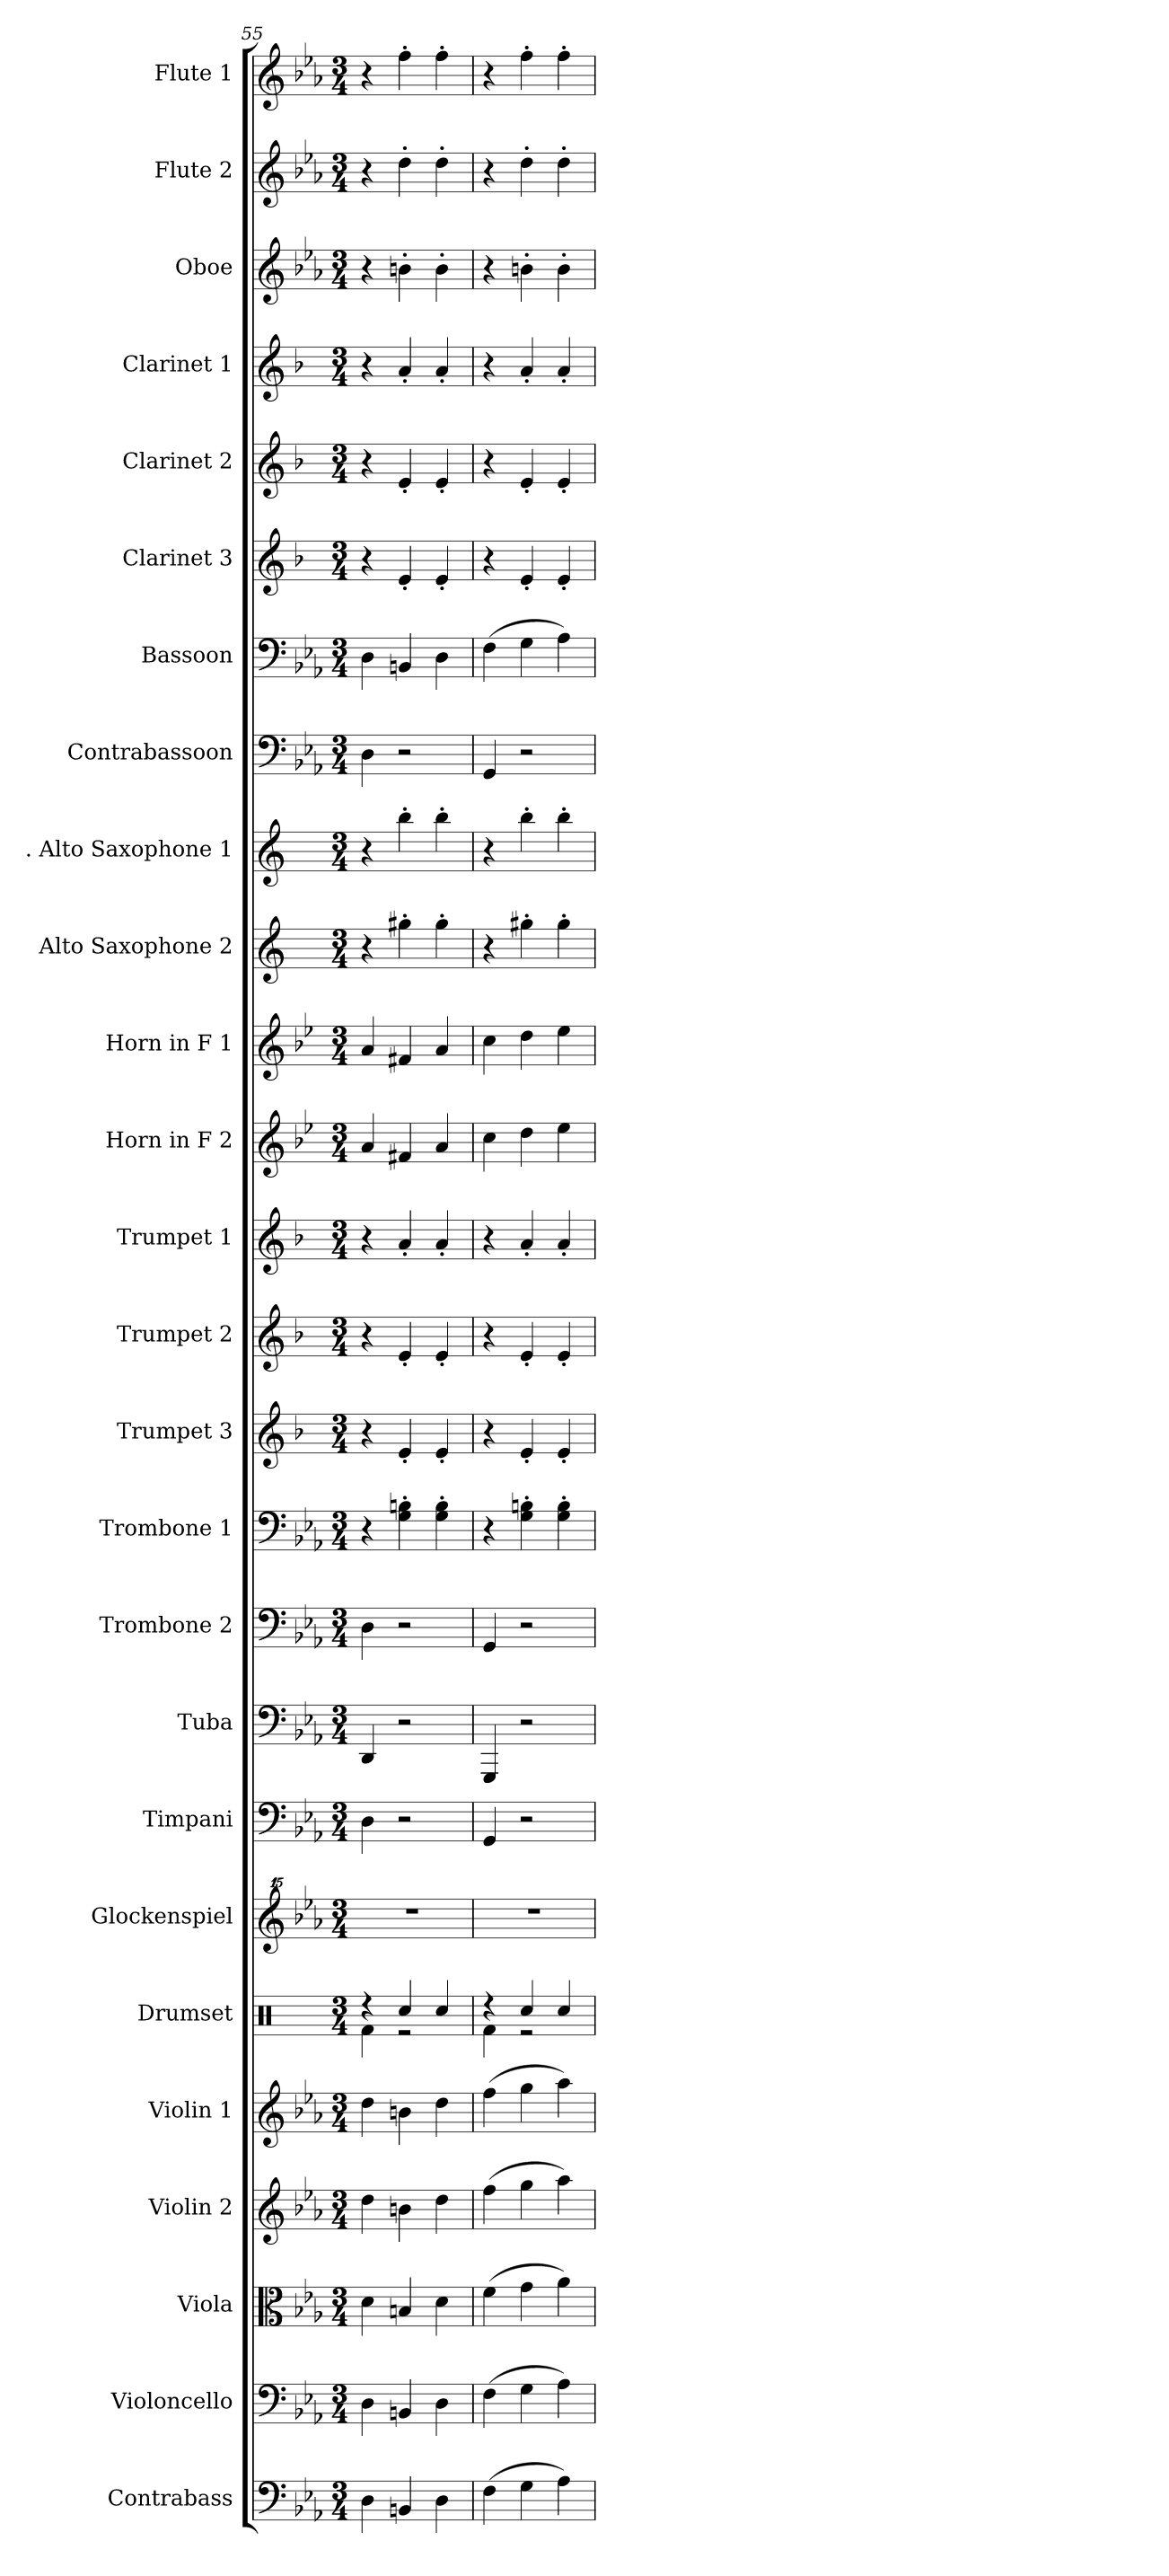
**kern	**kern	**kern	**kern	**kern	**kern	**kern	**kern	**kern	**kern	**kern	**kern	**kern	**kern	**kern	**kern	**kern	**kern	**kern	**kern	**kern	**kern	**kern	**kern	**kern	**kern
*part26	*part25	*part24	*part23	*part22	*part21	*part20	*part19	*part18	*part17	*part16	*part15	*part14	*part13	*part12	*part11	*part10	*part9	*part8	*part7	*part6	*part5	*part4	*part3	*part2	*part1
*staff26	*staff25	*staff24	*staff23	*staff22	*staff21	*staff20	*staff19	*staff18	*staff17	*staff16	*staff15	*staff14	*staff13	*staff12	*staff11	*staff10	*staff9	*staff8	*staff7	*staff6	*staff5	*staff4	*staff3	*staff2	*staff1
*I"Contrabass	*I"Violoncello	*I"Viola	*I"Violin 2	*I"Violin 1	*I"Drumset	*I"Glockenspiel	*I"Timpani	*I"Tuba	*I"Trombone 2	*I"Trombone 1	*I"Trumpet 3	*I"Trumpet 2	*I"Trumpet 1	*I"Horn in F 2	*I"Horn in F 1	*I"Alto Saxophone 2	*I". Alto Saxophone 1	*I"Contrabassoon	*I"Bassoon	*I"Clarinet 3	*I"Clarinet 2	*I"Clarinet 1	*I"Oboe	*I"Flute 2	*I"Flute 1
*I'Cb.	*I'Vlc.	*I'Vla.	*I'Vln. 2	*I'Vln. 1	*I'Drs.	*I'Glk.	*	*I'Tba.	*I'Tbn.	*	*	*I'2/3. Trp.	*I'1. Trp.	*	*I'1/2. Hn.	*I'A. Sax.	*I'1/2. Asax.	*I'Cbsn.	*I'Bsn.	*	*	*	*I'Ob.	*I'Fl.	*I'Fl.
*clefF4	*clefF4	*clefC3	*clefG2	*clefG2	*clefX	*clefG^^2	*clefF4	*clefF4	*clefF4	*clefF4	*clefG2	*clefG2	*clefG2	*clefG2	*clefG2	*clefG2	*clefG2	*clefF4	*clefF4	*clefG2	*clefG2	*clefG2	*clefG2	*clefG2	*clefG2
*ITrd7c12	*	*	*	*	*	*	*	*	*	*	*ITrd1c2	*ITrd1c2	*ITrd1c2	*ITrd4c7	*ITrd4c7	*ITrd5c9	*ITrd5c9	*ITrd7c12	*	*ITrd1c2	*ITrd1c2	*ITrd1c2	*	*	*
*k[b-e-a-]	*k[b-e-a-]	*k[b-e-a-]	*k[b-e-a-]	*k[b-e-a-]	*k[]	*k[b-e-a-]	*k[b-e-a-]	*k[b-e-a-]	*k[b-e-a-]	*k[b-e-a-]	*k[b-e-a-]	*k[b-e-a-]	*k[b-e-a-]	*k[b-e-a-]	*k[b-e-a-]	*k[b-e-a-]	*k[b-e-a-]	*k[b-e-a-]	*k[b-e-a-]	*k[b-e-a-]	*k[b-e-a-]	*k[b-e-a-]	*k[b-e-a-]	*k[b-e-a-]	*k[b-e-a-]
*M3/4	*M3/4	*M3/4	*M3/4	*M3/4	*M3/4	*M3/4	*M3/4	*M3/4	*M3/4	*M3/4	*M3/4	*M3/4	*M3/4	*M3/4	*M3/4	*M3/4	*M3/4	*M3/4	*M3/4	*M3/4	*M3/4	*M3/4	*M3/4	*M3/4	*M3/4
=55	=55	=55	=55	=55	=55	=55	=55	=55	=55	=55	=55	=55	=55	=55	=55	=55	=55	=55	=55	=55	=55	=55	=55	=55	=55
*	*	*	*	*	*^	*	*	*	*	*	*	*	*	*	*	*	*	*	*	*	*	*	*	*	*
4DD\	4D\	4d\	4dd\	4dd\	4r	4Rf\	2.r	4D\	4DD/	4D\	4r	4r	4r	4r	4d/	4d/	4r	4r	4DD\	4D\	4r	4r	4r	4r	4r	4r
4BBBn/	4BBn/	4Bn/	4bn\	4bn\	4Rcc/	2r	.	2r	2r	2r	4G\' 4Bn\'	4d'/	4d'/	4g'/	4Bn/	4Bn/	4bn'\	4dd'\	2r	4BBn/	4d'/	4d'/	4g'/	4bn'\	4dd'\	4ff'\
4DD\	4D\	4d\	4dd\	4dd\	4Rcc/	.	.	.	.	.	4G\' 4B\'	4d'/	4d'/	4g'/	4d/	4d/	4b'\	4dd'\	.	4D\	4d'/	4d'/	4g'/	4b'\	4dd'\	4ff'\
=56	=56	=56	=56	=56	=56	=56	=56	=56	=56	=56	=56	=56	=56	=56	=56	=56	=56	=56	=56	=56	=56	=56	=56	=56	=56	=56
(>4FF\	(>4F\	(>4f\	(>4ff\	(>4ff\	4r	4Rf\	2.r	4GG/	4GGG/	4GG/	4r	4r	4r	4r	4f\	4f\	4r	4r	4GGG/	(>4F\	4r	4r	4r	4r	4r	4r
4GG\	4G\	4g\	4gg\	4gg\	4Rcc/	2r	.	2r	2r	2r	4G\' 4Bn\'	4d'/	4d'/	4g'/	4g\	4g\	4bn'\	4dd'\	2r	4G\	4d'/	4d'/	4g'/	4bn'\	4dd'\	4ff'\
4AA-\)	4A-\)	4a-\)	4aa-\)	4aa-\)	4Rcc/	.	.	.	.	.	4G\' 4B\'	4d'/	4d'/	4g'/	4a-\	4a-\	4b'\	4dd'\	.	4A-\)	4d'/	4d'/	4g'/	4b'\	4dd'\	4ff'\
*	*	*	*	*	*v	*v	*	*	*	*	*	*	*	*	*	*	*	*	*	*	*	*	*	*	*	*
=	=	=	=	=	=	=	=	=	=	=	=	=	=	=	=	=	=	=	=	=	=	=	=	=	=
*-	*-	*-	*-	*-	*-	*-	*-	*-	*-	*-	*-	*-	*-	*-	*-	*-	*-	*-	*-	*-	*-	*-	*-	*-	*-
